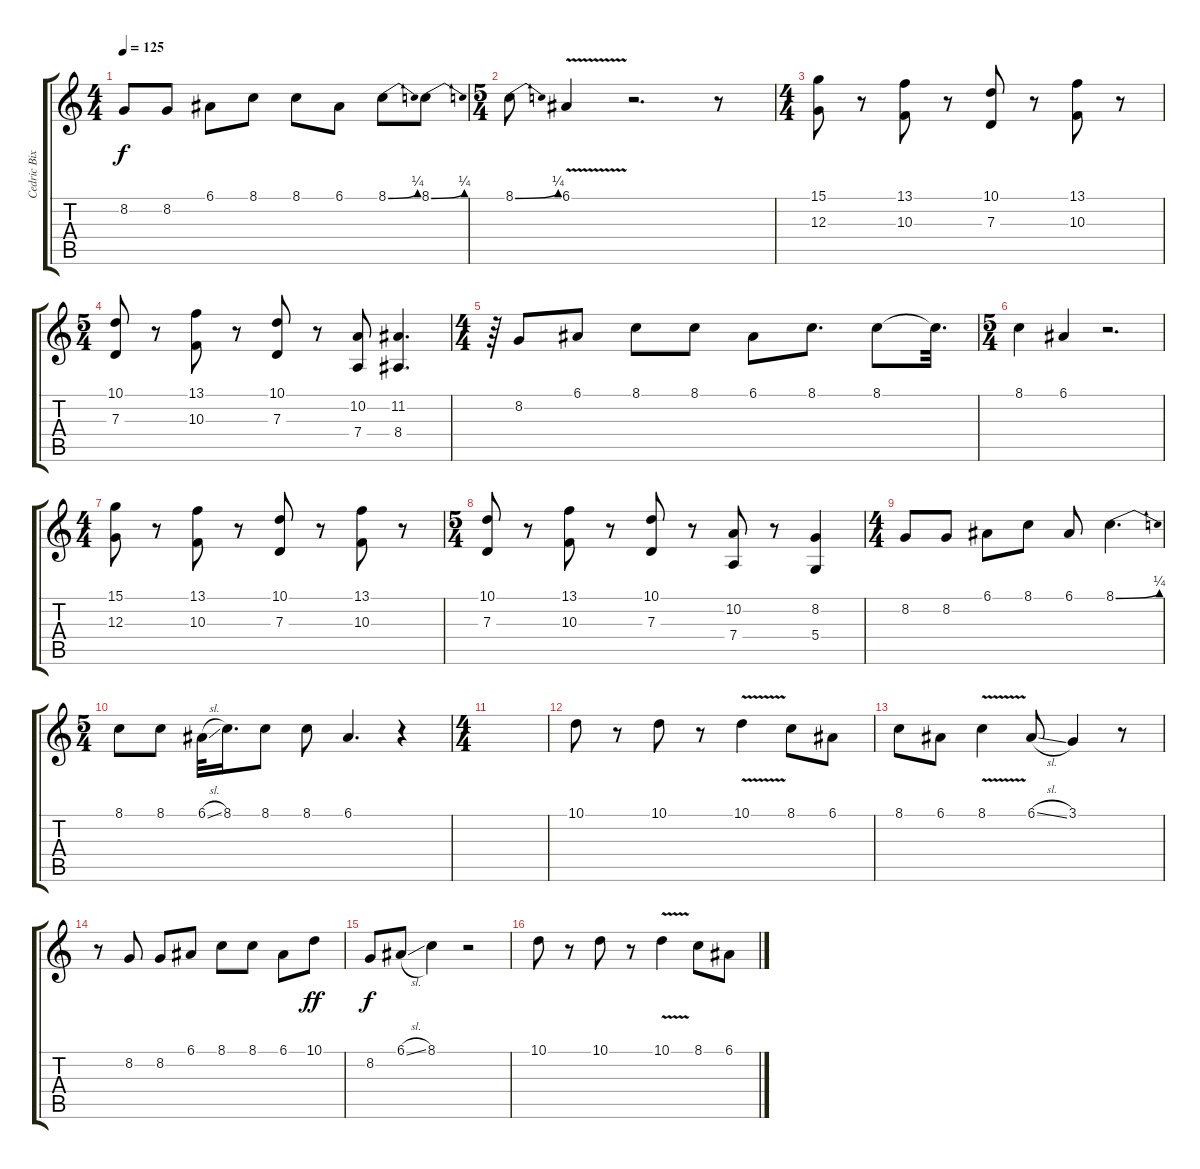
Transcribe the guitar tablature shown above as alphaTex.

\track ("Cedric Bixler" "Cedric Bix") {instrument lead2sawtooth}
\staff {score tabs}
\tuning (E4 B3 G3 D3 A2 E2) {hide}
\ts (4 4)
\tempo 125
\clef g2
\ks c
8.2.8{dy f} 8.2.8 6.1.8 8.1.8 8.1.8 6.1.8 8.1{be (bend 0 0 60 1)}.8 8.1{be (bend 0 0 60 1)}.8 |
\ts (5 4)
8.1{be (bend 0 0 60 1)}.8 6.1{v}.4 r.2{d} r.8 |
\ts (4 4)
(15.1 12.3).8 r.8 (13.1 10.3).8 r.8 (10.1 7.3).8 r.8 (13.1 10.3).8 r.8 |
\ts (5 4)
(10.1 7.3).8 r.8 (13.1 10.3).8 r.8 (10.1 7.3).8 r.8 (10.2 7.4).8 (11.2 8.4).4{d} |
\ts (4 4)
r.64 8.2.8 6.1.8 8.1.8 8.1.8 6.1.8 8.1.8{d} 8.1.8 8.1{t}.32{d} |
\ts (5 4)
8.1.4 6.1.4 r.2{d} |
\ts (4 4)
(15.1 12.3).8 r.8 (13.1 10.3).8 r.8 (10.1 7.3).8 r.8 (13.1 10.3).8 r.8 |
\ts (5 4)
(10.1 7.3).8 r.8 (13.1 10.3).8 r.8 (10.1 7.3).8 r.8 (10.2 7.4).8 r.8 (8.2 5.4).4 |
\ts (4 4)
8.2.8 8.2.8 6.1.8 8.1.8 6.1.8 8.1{be (bend 0 0 60 1)}.4{d} |
\ts (5 4)
8.1.8 8.1.8 6.1{sl}.32 8.1.16{d} 8.1.8 8.1.8 6.1.4{d} r.4 |
\ts (4 4)
|
10.1.8 r.8 10.1.8 r.8 10.1{v}.4 8.1.8 6.1.8 |
8.1.8 6.1.8 8.1{v}.4 6.1{sl}.8 3.1.4 r.8 |
r.8 8.2.8 8.2.8 6.1.8 8.1.8 8.1.8 6.1.8 10.1.8{dy ff} |
8.2.8{dy f} 6.1{sl}.8 8.1.4 r.2 |
10.1.8 r.8 10.1.8 r.8 10.1{v}.4 8.1.8 6.1.8
